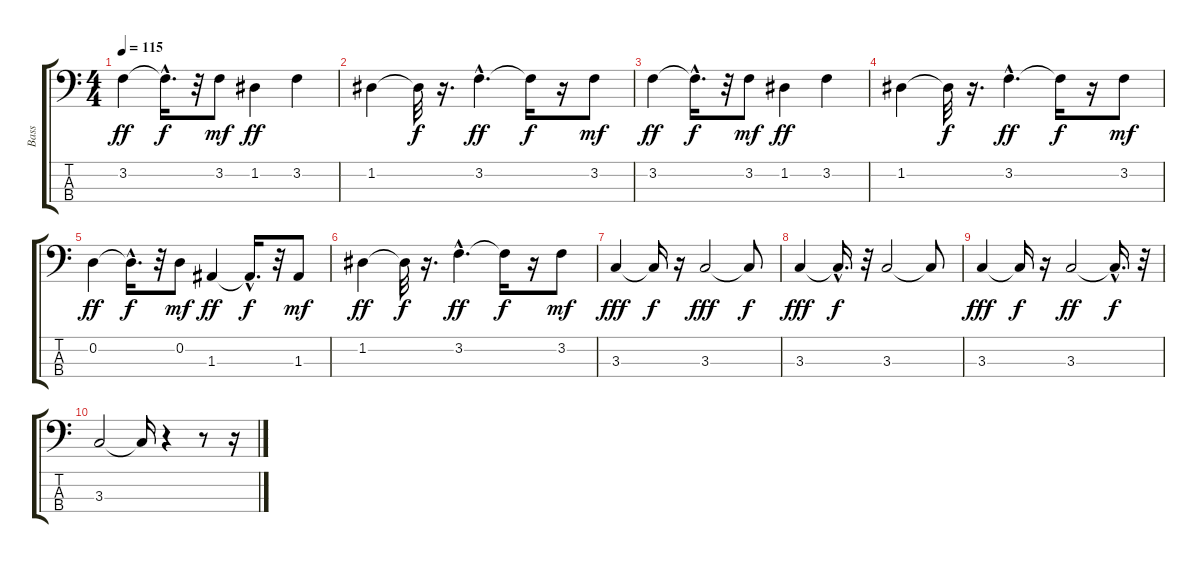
\track ("Bass" "Bass") {instrument fretlessbass}
\staff {score tabs}
\tuning (G2 D2 A1 E1) {hide}
\ts (4 4)
\tempo 115
\clef f4
\ks c
3.2.4{dy ff} 3.2{hac t}.16{d dy f} r.32 3.2.8{dy mf} 1.2.4{dy ff} 3.2.4 |
1.2.4 1.2{t}.32{dy f} r.16{d} 3.2{hac}.4{d dy ff} 3.2{t}.16{dy f} r.16 3.2.8{dy mf} |
3.2.4{dy ff} 3.2{hac t}.16{d dy f} r.32 3.2.8{dy mf} 1.2.4{dy ff} 3.2.4 |
1.2.4 1.2{t}.32{dy f} r.16{d} 3.2{hac}.4{d dy ff} 3.2{t}.16{dy f} r.16 3.2.8{dy mf} |
0.2.4{dy ff} 0.2{hac t}.16{d dy f} r.32 0.2.8{dy mf} 1.3.4{dy ff} 1.3{hac t}.16{d dy f} r.32 1.3.8{dy mf} |
1.2.4{dy ff} 1.2{t}.32{dy f} r.16{d} 3.2{hac}.4{d dy ff} 3.2{t}.16{dy f} r.16 3.2.8{dy mf} |
3.3.4{dy fff} 3.3{t}.16{dy f} r.16 3.3.2{dy fff} 3.3{t}.8{dy f} |
3.3.4{dy fff} 3.3{hac t}.16{d dy f} r.32 3.3.2 3.3{t}.8 |
3.3.4{dy fff} 3.3{t}.16{dy f} r.16 3.3.2{dy ff} 3.3{hac t}.16{d dy f} r.32 |
3.3.2 3.3{t}.16 r.4 r.8 r.16
